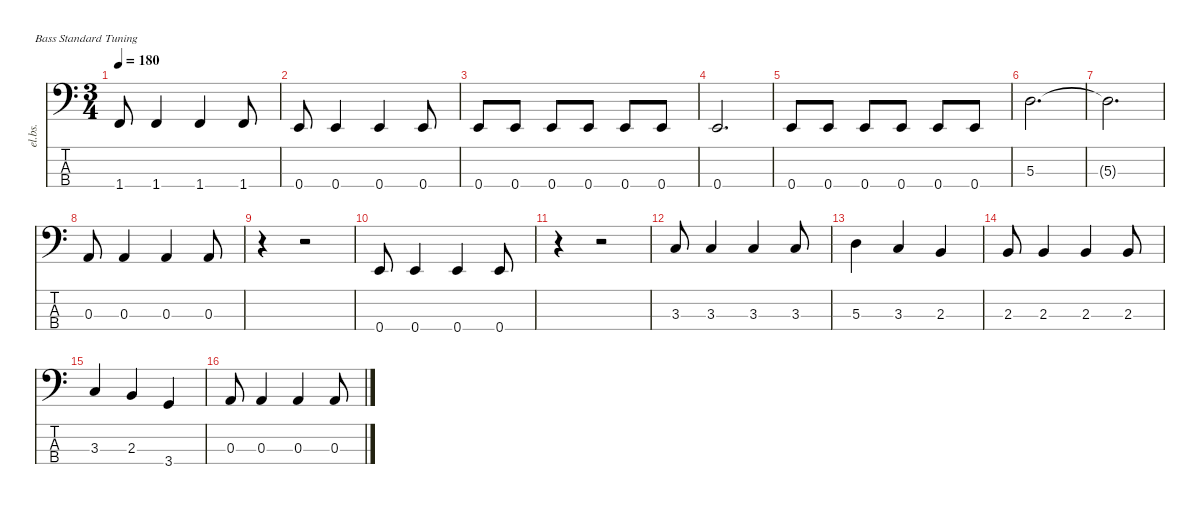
\defaultSystemsLayout 4
\hideDynamics
\bracketExtendMode nobrackets
\track ("kaame" "el.bs.") {instrument electricbassfinger}
\staff {score tabs}
\tuning (G2 D2 A1 E1)
\ts (3 4)
\tempo 180
\clef f4
\ks c
1.4.8{dy f beam Up} 1.4.4{beam Up} 1.4.4{beam Up} 1.4.8{beam Up} |
0.4.8{beam Up} 0.4.4{beam Up} 0.4.4{beam Up} 0.4.8{beam Up} |
0.4.8{beam Up} 0.4.8{beam Up} 0.4.8{beam Up} 0.4.8{beam Up} 0.4.8{beam Up} 0.4.8{beam Up} |
0.4.2{d beam Up} |
0.4.8{beam Up} 0.4.8{beam Up} 0.4.8{beam Up} 0.4.8{beam Up} 0.4.8{beam Up} 0.4.8{beam Up} |
5.3.2{d beam Down} |
5.3{t}.2{d beam Down} |
0.3.8{beam Up} 0.3.4{beam Up} 0.3.4{beam Up} 0.3.8{beam Up} |
r.4{beam Down} r.2{beam Down} |
0.4.8{beam Up} 0.4.4{beam Up} 0.4.4{beam Up} 0.4.8{beam Up} |
r.4{beam Down} r.2{beam Down} |
3.3.8{beam Up} 3.3.4{beam Up} 3.3.4{beam Up} 3.3.8{beam Up} |
5.3.4{beam Down} 3.3.4{beam Up} 2.3.4{beam Up} |
2.3.8{beam Up} 2.3.4{beam Up} 2.3.4{beam Up} 2.3.8{beam Up} |
3.3.4{beam Up} 2.3.4{beam Up} 3.4.4{beam Up} |
0.3.8{beam Up} 0.3.4{beam Up} 0.3.4{beam Up} 0.3.8{beam Up}
